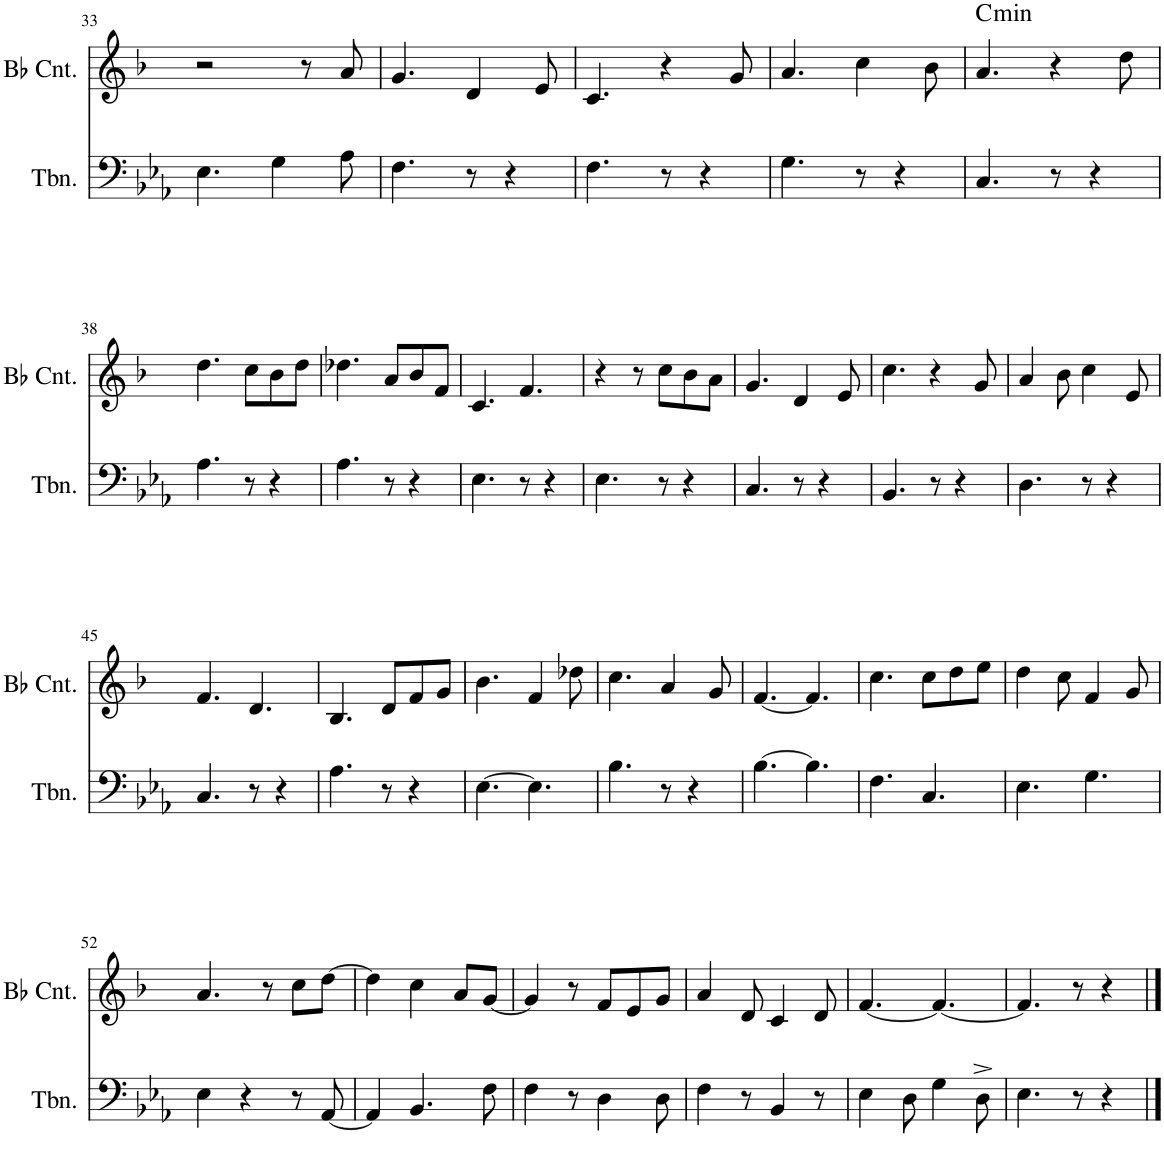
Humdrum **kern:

**kern	**kern	**harte
*part2	*part1	*part1
*staff2	*staff1	*
*I"Trombone	*I"Bb Cornet	*
*I'Tbn.	*I'Bb Cnt.	*
!!LO:PB:g=z
*clefF4	*clefG2	*
*	*Trd1c2	*
*k[b-e-a-]	*k[b-]	*
*M6/8	*M6/8	*
=33	=33	=33
4.E-\	2r	.
4G\	.	.
.	8r	.
8A-\	8a/	.
=34	=34	=34
4.F\	4.g/	.
8r	4d/	.
4r	.	.
.	8e/	.
=35	=35	=35
4.F\	4.c/	.
8r	4r	.
4r	.	.
.	8g/	.
=36	=36	=36
4.G\	4.a/	.
8r	4cc\	.
4r	.	.
.	8b-\	.
=37	=37	=37
!	!	!LO:H:kt=min
4.C/	4.a/	C:min
8r	4r	.
4r	.	.
.	8dd\	.
!!LO:LB:g=z
=38	=38	=38
4.A-\	4.dd\	.
8r	8cc\L	.
4r	8b-\	.
.	8dd\J	.
=39	=39	=39
4.A-\	4.dd-X\	.
8r	8a/L	.
4r	8b-/	.
.	8f/J	.
=40	=40	=40
4.E-\	4.c/	.
8r	4.f/	.
4r	.	.
=41	=41	=41
4.E-\	4r	.
.	8r	.
8r	8cc\L	.
4r	8b-\	.
.	8a\J	.
=42	=42	=42
4.C/	4.g/	.
8r	4d/	.
4r	.	.
.	8e/	.
=43	=43	=43
4.BB-/	4.cc\	.
8r	4r	.
4r	.	.
.	8g/	.
=44	=44	=44
4.D\	4a/	.
.	8b-\	.
8r	4cc\	.
4r	.	.
.	8e/	.
!!LO:LB:g=z
=45	=45	=45
4.C/	4.f/	.
8r	4.d/	.
4r	.	.
=46	=46	=46
4.A-\	4.B-/	.
8r	8d/L	.
4r	8f/	.
.	8g/J	.
=47	=47	=47
[4.E-\	4.b-\	.
4.E-\]	4f/	.
.	8dd-X\	.
=48	=48	=48
4.B-\	4.cc\	.
8r	4a/	.
4r	.	.
.	8g/	.
=49	=49	=49
[4.B-\	[4.f/	.
4.B-\]	4.f/]	.
=50	=50	=50
4.F\	4.cc\	.
4.C/	8cc\L	.
.	8dd\	.
.	8ee\J	.
=51	=51	=51
4.E-\	4dd\	.
.	8cc\	.
4.G\	4f/	.
.	8g/	.
!!LO:LB:g=z
=52	=52	=52
4E-\	4.a/	.
4r	.	.
.	8r	.
8r	8cc\L	.
[8AA-/	[8dd\J	.
=53	=53	=53
4AA-/]	4dd\]	.
4.BB-/	4cc\	.
.	8a/L	.
8F\	[8g/J	.
=54	=54	=54
4F\	4g/]	.
8r	8r	.
4D\	8f/L	.
.	8e/	.
8D\	8g/J	.
=55	=55	=55
4F\	4a/	.
8r	8d/	.
4BB-/	4c/	.
8r	8d/	.
=56	=56	=56
4E-\	[4.f/	.
8D\	.	.
4G\	4.f/_	.
8D^\	.	.
=57	=57	=57
4.E-\	4.f/]	.
8r	8r	.
4r	4r	.
==	==	==
*-	*-	*-
